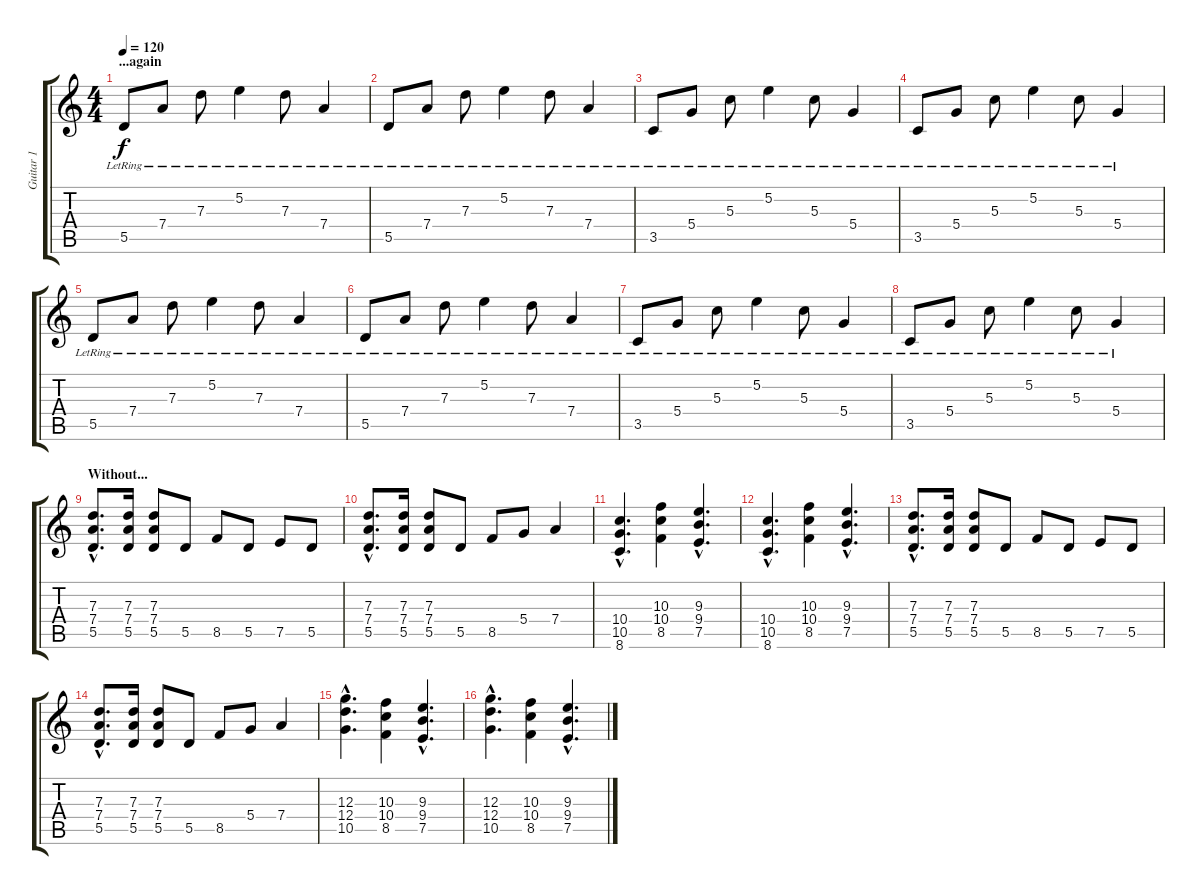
\track ("Guitar 1" "Guitar 1") {instrument distortionguitar}
\staff {score tabs}
\tuning (E4 B3 G3 D3 A2 E2) {hide}
\ts (4 4)
\section ("" "...again")
\tempo 120
\clef g2
\ks c
5.5{lr}.8{dy f} 7.4{lr}.8 7.3{lr}.8 5.2{lr}.4 7.3{lr}.8 7.4{lr}.4 |
5.5{lr}.8 7.4{lr}.8 7.3{lr}.8 5.2{lr}.4 7.3{lr}.8 7.4{lr}.4 |
3.5{lr}.8 5.4{lr}.8 5.3{lr}.8 5.2{lr}.4 5.3{lr}.8 5.4{lr}.4 |
3.5{lr}.8 5.4{lr}.8 5.3{lr}.8 5.2{lr}.4 5.3{lr}.8 5.4{lr}.4 |
5.5{lr}.8 7.4{lr}.8 7.3{lr}.8 5.2{lr}.4 7.3{lr}.8 7.4{lr}.4 |
5.5{lr}.8 7.4{lr}.8 7.3{lr}.8 5.2{lr}.4 7.3{lr}.8 7.4{lr}.4 |
3.5{lr}.8 5.4{lr}.8 5.3{lr}.8 5.2{lr}.4 5.3{lr}.8 5.4{lr}.4 |
3.5{lr}.8 5.4{lr}.8 5.3{lr}.8 5.2{lr}.4 5.3{lr}.8 5.4{lr}.4 |
\section ("" "Without...")
(7.3{hac} 7.4{hac} 5.5{hac}).8{d} (7.3 7.4 5.5).16 (7.3 7.4 5.5).8 5.5.8 8.5.8 5.5.8 7.5.8 5.5.8 |
(7.3{hac} 7.4{hac} 5.5{hac}).8{d} (7.3 7.4 5.5).16 (7.3 7.4 5.5).8 5.5.8 8.5.8 5.4.8 7.4.4 |
(10.4{hac} 10.5{hac} 8.6{hac}).4{d} (10.3 10.4 8.5).4 (9.3{hac} 9.4{hac} 7.5{hac}).4{d} |
(10.4{hac} 10.5{hac} 8.6{hac}).4{d} (10.3 10.4 8.5).4 (9.3{hac} 9.4{hac} 7.5{hac}).4{d} |
(7.3{hac} 7.4{hac} 5.5{hac}).8{d} (7.3 7.4 5.5).16 (7.3 7.4 5.5).8 5.5.8 8.5.8 5.5.8 7.5.8 5.5.8 |
(7.3{hac} 7.4{hac} 5.5{hac}).8{d} (7.3 7.4 5.5).16 (7.3 7.4 5.5).8 5.5.8 8.5.8 5.4.8 7.4.4 |
(12.3{hac} 12.4{hac} 10.5{hac}).4{d} (10.3 10.4 8.5).4 (9.3{hac} 9.4{hac} 7.5{hac}).4{d} |
(12.3{hac} 12.4{hac} 10.5{hac}).4{d} (10.3 10.4 8.5).4 (9.3{hac} 9.4{hac} 7.5{hac}).4{d}
